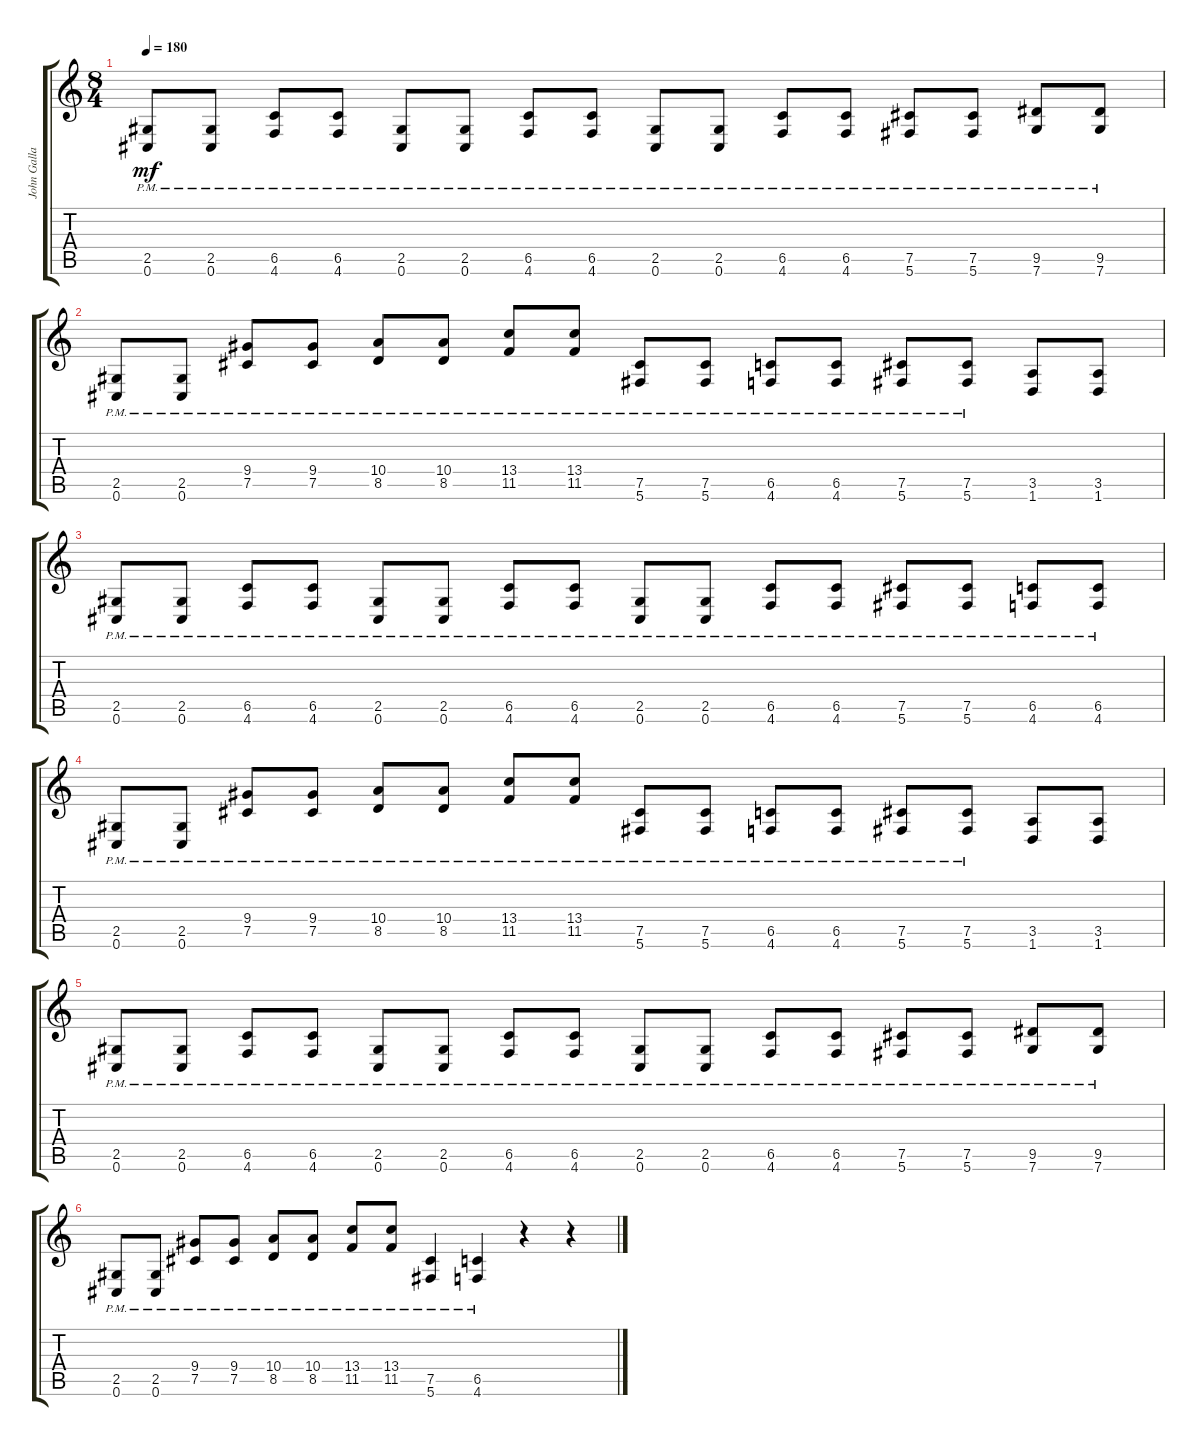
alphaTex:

\track ("John Gallagher" "John Galla") {instrument distortionguitar}
\staff {score tabs}
\tuning (Db4 Ab3 E3 B2 Gb2 Db2) {hide}
\ts (8 4)
\tempo 180
\clef g2
\ks c
(2.5{pm} 0.6{pm}).8{dy mf} (2.5{pm} 0.6{pm}).8 (6.5{pm} 4.6{pm}).8 (6.5{pm} 4.6{pm}).8 (2.5{pm} 0.6{pm}).8 (2.5{pm} 0.6{pm}).8 (6.5{pm} 4.6{pm}).8 (6.5{pm} 4.6{pm}).8 (2.5{pm} 0.6{pm}).8 (2.5{pm} 0.6{pm}).8 (6.5{pm} 4.6{pm}).8 (6.5{pm} 4.6{pm}).8 (7.5{pm} 5.6{pm}).8 (7.5{pm} 5.6{pm}).8 (9.5{pm} 7.6{pm}).8 (9.5{pm} 7.6{pm}).8 |
(2.5{pm} 0.6{pm}).8 (2.5{pm} 0.6{pm}).8 (9.4{pm} 7.5{pm}).8 (9.4{pm} 7.5{pm}).8 (10.4{pm} 8.5{pm}).8 (10.4{pm} 8.5{pm}).8 (13.4{pm} 11.5{pm}).8 (13.4{pm} 11.5{pm}).8 (7.5{pm} 5.6{pm}).8 (7.5{pm} 5.6{pm}).8 (6.5{pm} 4.6{pm}).8 (6.5{pm} 4.6{pm}).8 (7.5{pm} 5.6{pm}).8 (7.5{pm} 5.6{pm}).8 (3.5 1.6).8 (3.5 1.6).8 |
(2.5{pm} 0.6{pm}).8 (2.5{pm} 0.6{pm}).8 (6.5{pm} 4.6{pm}).8 (6.5{pm} 4.6{pm}).8 (2.5{pm} 0.6{pm}).8 (2.5{pm} 0.6{pm}).8 (6.5{pm} 4.6{pm}).8 (6.5{pm} 4.6{pm}).8 (2.5{pm} 0.6{pm}).8 (2.5{pm} 0.6{pm}).8 (6.5{pm} 4.6{pm}).8 (6.5{pm} 4.6{pm}).8 (7.5{pm} 5.6{pm}).8 (7.5{pm} 5.6{pm}).8 (6.5{pm} 4.6{pm}).8 (6.5{pm} 4.6{pm}).8 |
(2.5{pm} 0.6{pm}).8 (2.5{pm} 0.6{pm}).8 (9.4{pm} 7.5{pm}).8 (9.4{pm} 7.5{pm}).8 (10.4{pm} 8.5{pm}).8 (10.4{pm} 8.5{pm}).8 (13.4{pm} 11.5{pm}).8 (13.4{pm} 11.5{pm}).8 (7.5{pm} 5.6{pm}).8 (7.5{pm} 5.6{pm}).8 (6.5{pm} 4.6{pm}).8 (6.5{pm} 4.6{pm}).8 (7.5{pm} 5.6{pm}).8 (7.5{pm} 5.6{pm}).8 (3.5 1.6).8 (3.5 1.6).8 |
(2.5{pm} 0.6{pm}).8 (2.5{pm} 0.6{pm}).8 (6.5{pm} 4.6{pm}).8 (6.5{pm} 4.6{pm}).8 (2.5{pm} 0.6{pm}).8 (2.5{pm} 0.6{pm}).8 (6.5{pm} 4.6{pm}).8 (6.5{pm} 4.6{pm}).8 (2.5{pm} 0.6{pm}).8 (2.5{pm} 0.6{pm}).8 (6.5{pm} 4.6{pm}).8 (6.5{pm} 4.6{pm}).8 (7.5{pm} 5.6{pm}).8 (7.5{pm} 5.6{pm}).8 (9.5{pm} 7.6{pm}).8 (9.5{pm} 7.6{pm}).8 |
(2.5{pm} 0.6{pm}).8 (2.5{pm} 0.6{pm}).8 (9.4{pm} 7.5{pm}).8 (9.4{pm} 7.5{pm}).8 (10.4{pm} 8.5{pm}).8 (10.4{pm} 8.5{pm}).8 (13.4{pm} 11.5{pm}).8 (13.4{pm} 11.5{pm}).8 (7.5{pm} 5.6{pm}).4 (6.5{pm} 4.6{pm}).4 r.4 r.4
